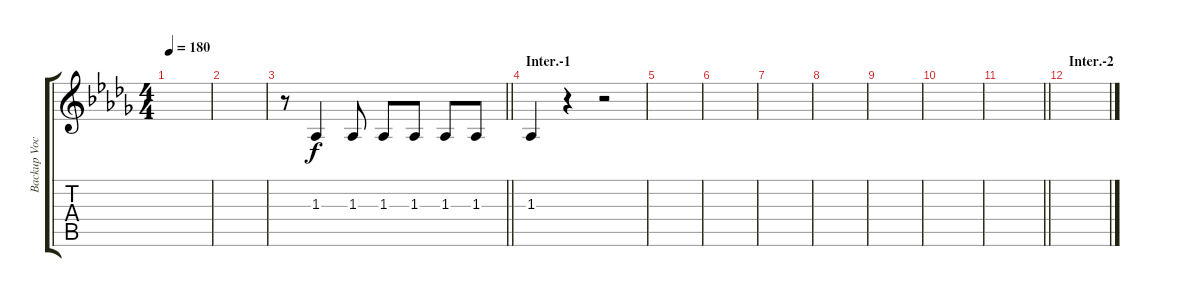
\track ("Backup Vocals" "Backup Voc") {instrument altosax}
\staff {score tabs}
\tuning (E4 B3 G3 D3 A2 E2) {hide}
\ts (4 4)
\tempo 180
\clef g2
\ks db
|
|
\barLineRight lightlight
r.8 1.3.4 1.3.8 1.3.8 1.3.8 1.3.8 1.3.8 |
\section ("" "Inter.-1")
1.3.4 r.4 r.2 |
|
|
|
|
|
|
\barLineRight lightlight
|
\section ("" "Inter.-2")
